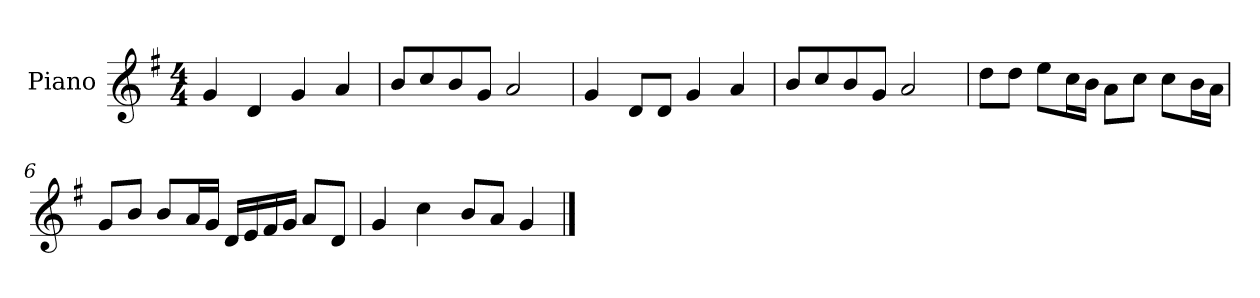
**kern
*part1
*staff1
*I"Piano
*I'P-no
*clefG2
*k[f#]
*M4/4
*MM90
=1
4g/
4d/
4g/
4a/
=2
8b/L
8cc/
8b/
8g/J
2a/
=3
4g/
8d/L
8d/J
4g/
4a/
=4
8b/L
8cc/
8b/
8g/J
2a/
=5
8dd\L
8dd\J
8ee\L
16cc\L
16b\JJ
8a\L
8cc\J
8cc\L
16b\L
16a\JJ
!!LO:LB:g=z
=6
8g/L
8b/J
8b/L
16a/L
16g/JJ
16d/LL
16e/
16f#/
16g/JJ
8a/L
8d/J
=7
4g/
4cc\
8b/L
8a/J
4g/
==
*-
